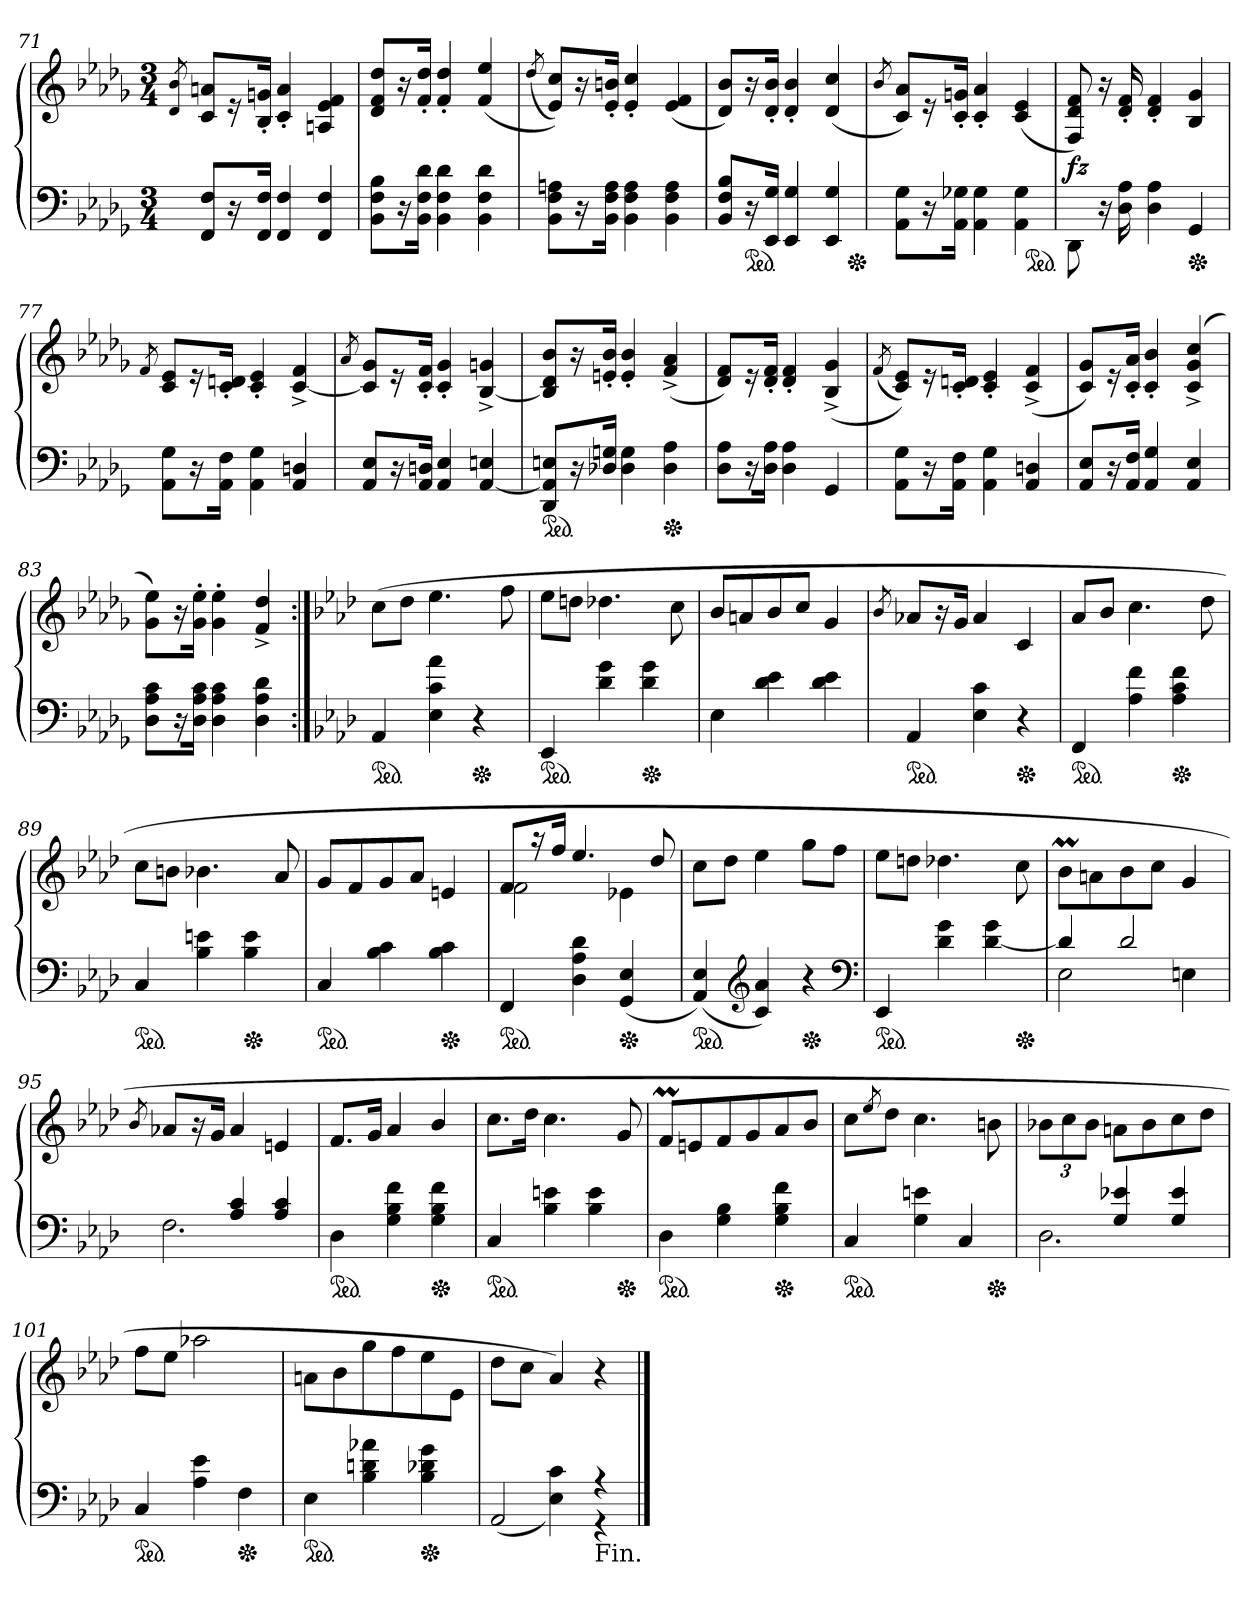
**kern	**kern	**dynam
*part1	*part1	*part1
*staff2	*staff1	*staff1/2
*clefF4	*clefG2	*
*k[b-e-a-d-g-]	*k[b-e-a-d-g-]	*
*M3/4	*M3/4	*
=71	=71	=71
.	8qd-/ 8qb-/	.
8FF 8FL	8c 8anL	.
16r	16r	.
16FF 16FJk	16B-'< 16gn'<Jk	.
4FF 4F	4c'< 4a'<	.
4FF 4F	4An 4e- 4f	.
=72	=72	=72
8BB- 8F 8B-L	8d- 8f 8dd-L	.
16r	16r	.
16BB- 16F 16d-Jk	16f'< 16dd-'<Jk	.
4BB- 4F 4d-	4f'< 4dd-'<	.
4BB- 4F 4d-	(>4f/ 4ee-/	.
=73	=73	=73
.	(<8qdd-/	.
8BB- 8F 8AnL	8e- 8ccL))	.
16r	16r	.
16BB- 16F 16AJk	16e-'< 16bn'<Jk	.
4BB- 4F 4A	4e-'< 4cc'<	.
4BB- 4F 4A	(<4e- 4f	.
=74	=74	=74
8BB- 8F 8B-L	8d- 8b-L)	.
*ped	*	*
16r	16r	.
16EE- 16G-Jk	16d-'< 16b-'<Jk	.
4EE- 4G-	4d-'< 4b-'<	.
4EE- 4G-	(<4d- 4cc	.
*Xped	*	*
=75	=75	=75
.	8qb-/	.
8AA- 8G-L	8c 8a-L)	.
16r	16r	.
16AA- 16G-XJk	16c'< 16gn'<Jk	.
4AA- 4G-	4c'< 4a-'<	.
4AA- 4G-	(<4c 4e-	.
*ped	*	*
=76	=76	=76
8DD-\	8F/ 8d-/ 8f/)	fz
16r	16r	.
16D- 16A-	16d-'< 16f'<	.
4D- 4A-	4d-'< 4f'<	.
*Xped	*	*
4GG-	4B- 4g-	.
=77	=77	=77
.	8qf/	.
8AA-\ 8G-\L	8c 8e-L	.
16r	16r	.
16AA- 16FJk	16c'< 16dn'<Jk	.
4AA- 4G-	4c'< 4e-'<	.
4AA- 4Dn	[4c^ 4f^	.
=78	=78	=78
.	8qa-/	.
8AA- 8E-L	8c] 8g-L	.
16r	16r	.
16AA- 16DnJk	16c'< 16f'<Jk	.
4AA- 4E-	4c'< 4g-'<	.
[4AA- 4En	[4B-^ 4gn^	.
=79	=79	=79
*ped	*	*
8DD-/ 8AA-]/ 8En/L	8B-] 8d- 8b-L	.
16r	16r	.
16D-X 16GnJk	16en'< 16b-'<Jk	.
4D- 4G	4e'< 4b-'<	.
*Xped	*	*
4D- 4A-	(<4f^ 4a-^	.
=80	=80	=80
8D- 8A-L	8d- 8fL)	.
16r	16r	.
16D- 16A-Jk	16d-'< 16f'<Jk	.
4D- 4A-	4d-'< 4f'<	.
4GG-/	(<4B-^ 4g-^	.
=81	=81	=81
.	(<8qf/	.
8AA- 8G-L	8c 8e-L))	.
16r	16r	.
16AA- 16FJk	16c'< 16dn'<Jk	.
4AA- 4G-	4c'< 4e-'<	.
4AA- 4Dn	(>4c^< 4f^<	.
=82	=82	=82
8AA- 8E-L	8c 8g-L)	.
16r	16r	.
16AA- 16FJk	16c'< 16a-'<Jk	.
4AA-/ 4G-/	4c'< 4b-'<	.
4AA- 4E-	(<4c^< 4g-^< 4cc^<	.
=83	=83	=83
8D- 8A- 8cL	8g- 8ee-L)	.
16r	16r	.
16D- 16A- 16cJk	16g-'> 16ee-'>Jk	.
4D- 4A- 4c	4g-'> 4ee-'>	.
4D- 4A- 4d-	4f^< 4dd-^<	.
=84:|!	=84:|!	=84:|!
*k[b-e-a-d-]	*k[b-e-a-d-]	*
*ped	*	*
4AA-	(>8ccL	.
.	8dd-J	.
4E- 4c 4a-	4.ee-	.
*Xped	*	*
4r	.	.
.	8ff	.
=85	=85	=85
*ped	*	*
4EE-	8ee-L	.
.	8ddnJ	.
4d- 4g	4.dd-X	.
*Xped	*	*
4d- 4g	.	.
.	8cc	.
=86	=86	=86
4E-	8b-/L	.
.	8an	.
4d- 4e-	8b-	.
.	8ccJ	.
4d- 4e-	4g	.
=87	=87	=87
.	8qb-/	.
*ped	*	*
4AA-	8a-XL	.
.	16r	.
.	16gJk	.
4E- 4c	4a-	.
*Xped	*	*
4r	4c	.
=88	=88	=88
*ped	*	*
4FF	8a-L	.
.	8b-J	.
4A- 4f	4.cc	.
*Xped	*	*
4A- 4c 4f	.	.
.	8dd-	.
=89	=89	=89
*ped	*	*
4C	8ccL	.
.	8bnJ	.
4B- 4en	4.b-X	.
*Xped	*	*
4B- 4e	.	.
.	8a-/	.
=90	=90	=90
*ped	*	*
4C	8gL	.
.	8f	.
4B- 4c	8g	.
.	8a-J	.
*Xped	*	*
4B- 4c	4en	.
=91	=91	=91
!	!LO:N:vis=2	!
*	*^	*
*ped	*	*	*
4FF	8f	2f	.
.	16r	.	.
.	16ffJJ	.	.
4D- 4A- 4d-	4.ee-	.	.
*Xped	*	*	*
(<4GG 4E-	.	4e-X	.
.	8dd-	.	.
*	*v	*v	*
=92	=92	=92
*ped	*	*
(<4AA- 4E-)	8ccL	.
.	8dd-J	.
*clefG2	*	*
4c 4a-)	4ee-	.
*Xped	*	*
4r	8ggL	.
.	8ffJ	.
*clefF4	*	*
=93	=93	=93
*ped	*	*
4EE-	8ee-L	.
.	8ddnJ	.
4d- 4g	4.dd-X	.
[4d- 4g	.	.
*Xped	*	*
.	8cc	.
=94	=94	=94
*^	*	*
4d-]	2E-	8b-ML	.
.	.	8an	.
2d-	.	8b-	.
.	.	8ccJ	.
.	4En	4g	.
=95	=95	=95	=95
.	.	8qb-/	.
4ryy	2.F	8a-XL	.
.	.	16r	.
.	.	16gJk	.
4A- 4c	.	4a-	.
4A- 4c	.	4en	.
*v	*v	*	*
=96	=96	=96
*ped	*	*
4D-	8.fL	.
.	16gJk	.
4G 4B- 4f	4a-	.
*Xped	*	*
4G 4B- 4f	4b-/	.
=97	=97	=97
*ped	*	*
4C	8.ccL	.
.	16dd-Jk	.
4B- 4en	4.cc	.
4B- 4e	.	.
*Xped	*	*
.	8g/	.
=98	=98	=98
*ped	*	*
4D-	8fML	.
.	8en	.
4G 4B-	8f	.
.	8g	.
*Xped	*	*
4G 4B- 4f	8a-	.
.	8b-J	.
=99	=99	=99
*ped	*	*
4C	8ccL	.
.	8qee-/	.
.	8dd-J	.
4G 4en	4.cc	.
4C	.	.
*Xped	*	*
.	8bn	.
=100	=100	=100
*^	*	*
4ryy	2.D-	12b-XL	.
.	.	12cc	.
.	.	12b-J	.
4G 4e-X	.	8anL	.
.	.	8b-	.
4G 4e-	.	8cc	.
.	.	8dd-J	.
*v	*v	*	*
=101	=101	=101
*ped	*	*
4C	8ffL	.
.	8ee-J	.
4A- 4e-	2aa-X	.
*Xped	*	*
4F	.	.
=102	=102	=102
*ped	*	*
4E-	8anL	.
.	8b-	.
4B- 4dn 4a-X	8gg	.
.	8ff	.
*Xped	*	*
4B- 4d-X 4g	8ee-	.
.	8e-J	.
=103	=103	=103
*^	*	*
4ryy	(>2AA-/	8dd-L	.
.	.	8ccJ	.
4E-\ 4c\)	.	4a-/)	.
!LO:TX:b:t=Fin.	!	!	!
4r	4r	4r	.
*v	*v	*	*
==	==	==
*-	*-	*-
